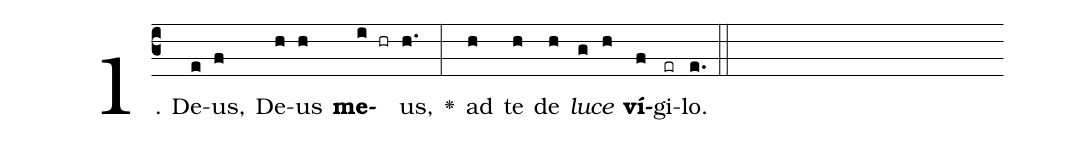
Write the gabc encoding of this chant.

%%
(c3)1. De(e)us,(f) De(h)us(h) <b>me</b>(i hr)us,(h.) <v>\greheightstar</v>(:) ad(h) te(h) de(h) <i>lu</i>(g)<i>ce</i>(h) <b>ví</b>(f)gi(er)lo.(e.) (::)
%<i>Flex :</i>()  i(h)na(h)quó(h)sa: †(f. h h h  ::)

%E(h) u(h) o(g) u(h) a(f) e.(e.) (::)
